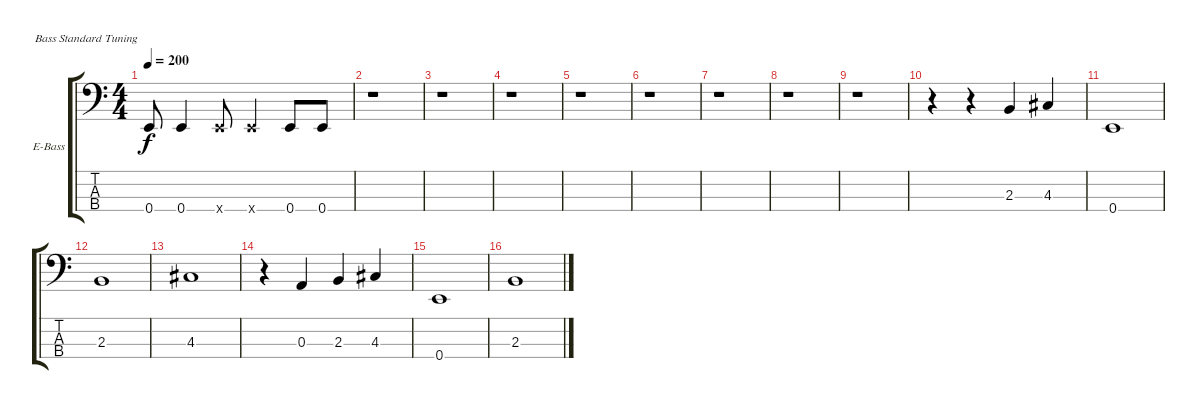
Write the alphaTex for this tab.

\bracketExtendMode groupsimilarinstruments
\firstSystemTrackNameOrientation horizontal
\otherSystemsTrackNameOrientation horizontal
\track ("Cone" "E-Bass") {instrument electricbasspick}
\staff {score tabs}
\tuning (G2 D2 A1 E1)
\ts (4 4)
\tempo 200
\clef f4
\ks c
0.4.8{dy f} 0.4.4 0.4{x}.8 0.4{x}.4 0.4.8 0.4.8 |
r.1 |
r.1 |
r.1 |
r.1 |
r.1 |
r.1 |
r.1 |
r.1 |
r.4 r.4 2.3.4 4.3.4 |
0.4.1 |
2.3.1 |
4.3.1 |
r.4 0.3.4 2.3.4 4.3.4 |
0.4.1 |
2.3.1
